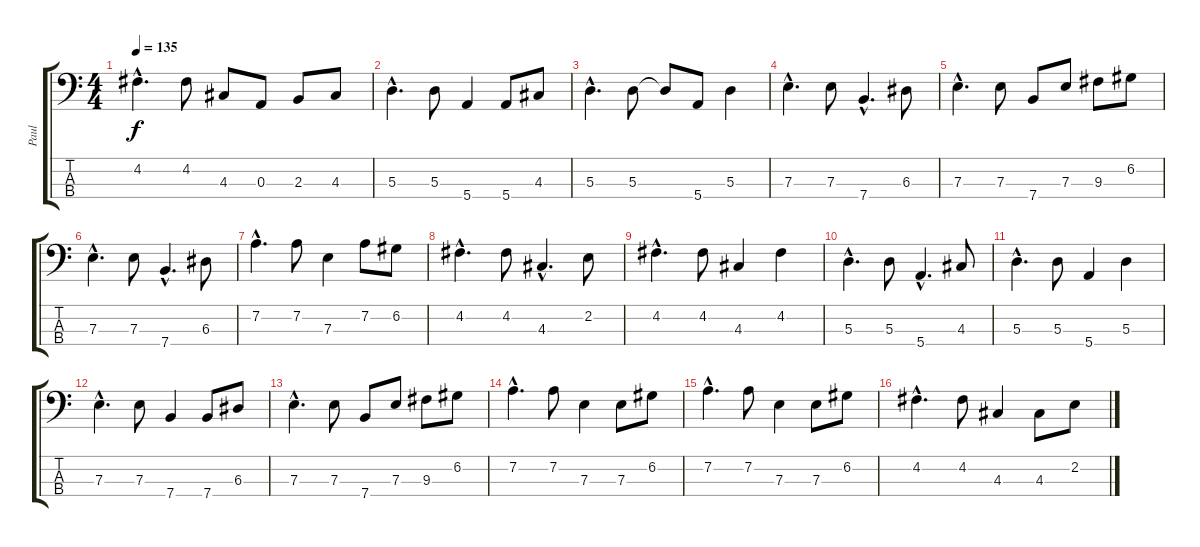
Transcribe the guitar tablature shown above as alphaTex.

\track ("Paul" "Paul") {instrument electricbasspick}
\staff {score tabs}
\tuning (G2 D2 A1 E1) {hide}
\ts (4 4)
\tempo 135
\clef f4
\ks c
4.2{hac}.4{d dy f} 4.2.8 4.3.8 0.3.8 2.3.8 4.3.8 |
5.3{hac}.4{d} 5.3.8 5.4.4 5.4.8 4.3.8 |
5.3{hac}.4{d} 5.3.8 5.3{t}.8 5.4.8 5.3.4 |
7.3{hac}.4{d} 7.3.8 7.4{hac}.4{d} 6.3.8 |
7.3{hac}.4{d} 7.3.8 7.4.8 7.3.8 9.3.8 6.2.8 |
7.3{hac}.4{d} 7.3.8 7.4{hac}.4{d} 6.3.8 |
7.2{hac}.4{d} 7.2.8 7.3.4 7.2.8 6.2.8 |
4.2{hac}.4{d} 4.2.8 4.3{hac}.4{d} 2.2.8 |
4.2{hac}.4{d} 4.2.8 4.3.4 4.2.4 |
5.3{hac}.4{d} 5.3.8 5.4{hac}.4{d} 4.3.8 |
5.3{hac}.4{d} 5.3.8 5.4.4 5.3.4 |
7.3{hac}.4{d} 7.3.8 7.4.4 7.4.8 6.3.8 |
7.3{hac}.4{d} 7.3.8 7.4.8 7.3.8 9.3.8 6.2.8 |
7.2{hac}.4{d} 7.2.8 7.3.4 7.3.8 6.2.8 |
7.2{hac}.4{d} 7.2.8 7.3.4 7.3.8 6.2.8 |
4.2{hac}.4{d} 4.2.8 4.3.4 4.3.8 2.2.8
